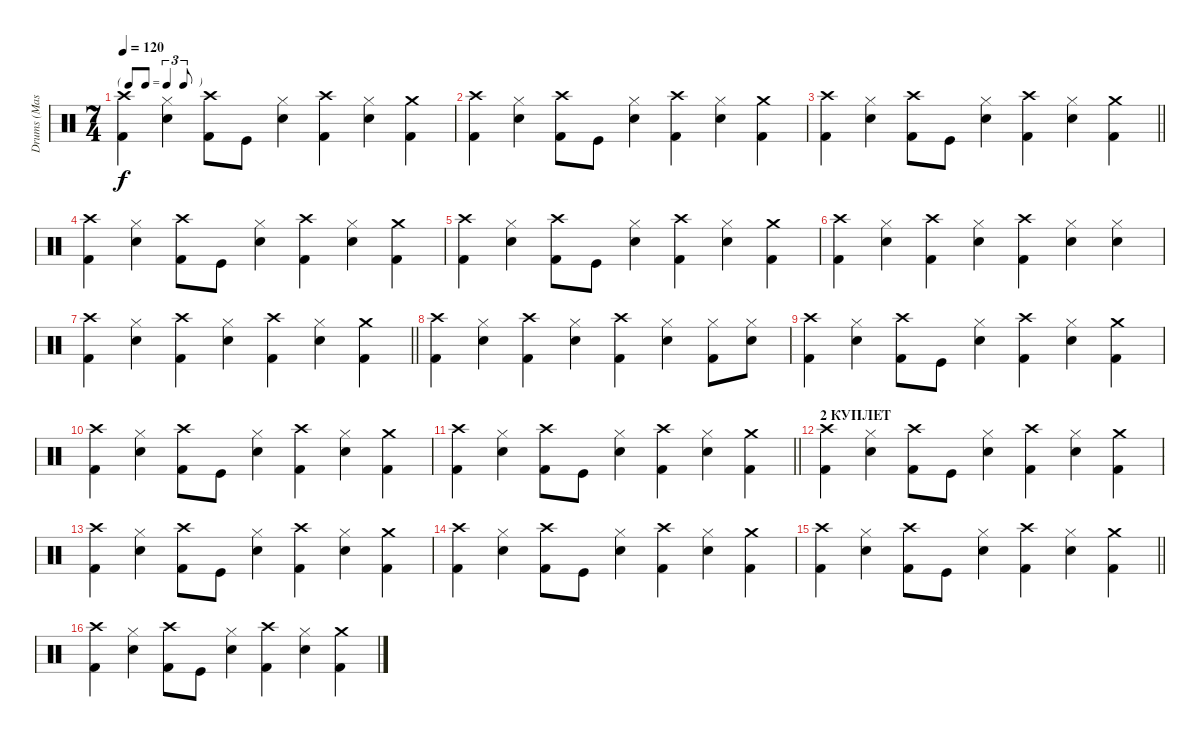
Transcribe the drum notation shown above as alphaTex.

\track ("Drums (Mason)" "Drums (Mas") {instrument percussion}
\staff {score}
\articulation defaults
\ts (7 4)
\tf triplet8th
\tempo 120
\clef neutral
\ks c
("Crash high (hit)" "Kick (hit) 2").4{dy f} ("Hi-Hat (closed)" "Electric Snare (hit)").4 ("Crash high (hit)" "Kick (hit) 2").8 "Kick (hit)".8 ("Hi-Hat (closed)" "Electric Snare (hit)").4 ("Crash high (hit)" "Kick (hit) 2").4 ("Hi-Hat (closed)" "Electric Snare (hit)").4 ("Crash medium (hit)" "Kick (hit) 2").4 |
("Crash high (hit)" "Kick (hit) 2").4 ("Hi-Hat (closed)" "Electric Snare (hit)").4 ("Crash high (hit)" "Kick (hit) 2").8 "Kick (hit)".8 ("Hi-Hat (closed)" "Electric Snare (hit)").4 ("Crash high (hit)" "Kick (hit) 2").4 ("Hi-Hat (closed)" "Electric Snare (hit)").4 ("Crash medium (hit)" "Kick (hit) 2").4 |
\barLineRight lightlight
("Crash high (hit)" "Kick (hit) 2").4 ("Hi-Hat (closed)" "Electric Snare (hit)").4 ("Crash high (hit)" "Kick (hit) 2").8 "Kick (hit)".8 ("Hi-Hat (closed)" "Electric Snare (hit)").4 ("Crash high (hit)" "Kick (hit) 2").4 ("Hi-Hat (closed)" "Electric Snare (hit)").4 ("Crash medium (hit)" "Kick (hit) 2").4 |
("Crash high (hit)" "Kick (hit) 2").4 ("Hi-Hat (closed)" "Electric Snare (hit)").4 ("Crash high (hit)" "Kick (hit) 2").8 "Kick (hit)".8 ("Hi-Hat (closed)" "Electric Snare (hit)").4 ("Crash high (hit)" "Kick (hit) 2").4 ("Hi-Hat (closed)" "Electric Snare (hit)").4 ("Crash medium (hit)" "Kick (hit) 2").4 |
("Crash high (hit)" "Kick (hit) 2").4 ("Hi-Hat (closed)" "Electric Snare (hit)").4 ("Crash high (hit)" "Kick (hit) 2").8 "Kick (hit)".8 ("Hi-Hat (closed)" "Electric Snare (hit)").4 ("Crash high (hit)" "Kick (hit) 2").4 ("Hi-Hat (closed)" "Electric Snare (hit)").4 ("Crash medium (hit)" "Kick (hit) 2").4 |
("Crash high (hit)" "Kick (hit) 2").4 ("Hi-Hat (closed)" "Electric Snare (hit)").4 ("Crash high (hit)" "Kick (hit) 2").4 ("Hi-Hat (closed)" "Electric Snare (hit)").4 ("Crash high (hit)" "Kick (hit) 2").4 ("Hi-Hat (closed)" "Electric Snare (hit)").4 ("Hi-Hat (closed)" "Electric Snare (hit)").4 |
\barLineRight lightlight
("Crash high (hit)" "Kick (hit) 2").4 ("Hi-Hat (closed)" "Electric Snare (hit)").4 ("Crash high (hit)" "Kick (hit) 2").4 ("Hi-Hat (closed)" "Electric Snare (hit)").4 ("Crash high (hit)" "Kick (hit) 2").4 ("Hi-Hat (closed)" "Electric Snare (hit)").4 ("Crash medium (hit)" "Kick (hit) 2").4 |
("Crash high (hit)" "Kick (hit) 2").4 ("Hi-Hat (closed)" "Electric Snare (hit)").4 ("Crash high (hit)" "Kick (hit) 2").4 ("Hi-Hat (closed)" "Electric Snare (hit)").4 ("Crash high (hit)" "Kick (hit) 2").4 ("Hi-Hat (closed)" "Electric Snare (hit)").4 ("Hi-Hat (closed)" "Kick (hit) 2").8 ("Hi-Hat (closed)" "Electric Snare (hit)").8 |
("Crash high (hit)" "Kick (hit) 2").4 ("Hi-Hat (closed)" "Electric Snare (hit)").4 ("Crash high (hit)" "Kick (hit) 2").8 "Kick (hit)".8 ("Hi-Hat (closed)" "Electric Snare (hit)").4 ("Crash high (hit)" "Kick (hit) 2").4 ("Hi-Hat (closed)" "Electric Snare (hit)").4 ("Crash medium (hit)" "Kick (hit) 2").4 |
("Crash high (hit)" "Kick (hit) 2").4 ("Hi-Hat (closed)" "Electric Snare (hit)").4 ("Crash high (hit)" "Kick (hit) 2").8 "Kick (hit)".8 ("Hi-Hat (closed)" "Electric Snare (hit)").4 ("Crash high (hit)" "Kick (hit) 2").4 ("Hi-Hat (closed)" "Electric Snare (hit)").4 ("Crash medium (hit)" "Kick (hit) 2").4 |
\barLineRight lightlight
("Crash high (hit)" "Kick (hit) 2").4 ("Hi-Hat (closed)" "Electric Snare (hit)").4 ("Crash high (hit)" "Kick (hit) 2").8 "Kick (hit)".8 ("Hi-Hat (closed)" "Electric Snare (hit)").4 ("Crash high (hit)" "Kick (hit) 2").4 ("Hi-Hat (closed)" "Electric Snare (hit)").4 ("Crash medium (hit)" "Kick (hit) 2").4 |
\section ("" "2 КУПЛЕТ")
("Crash high (hit)" "Kick (hit) 2").4 ("Hi-Hat (closed)" "Electric Snare (hit)").4 ("Crash high (hit)" "Kick (hit) 2").8 "Kick (hit)".8 ("Hi-Hat (closed)" "Electric Snare (hit)").4 ("Crash high (hit)" "Kick (hit) 2").4 ("Hi-Hat (closed)" "Electric Snare (hit)").4 ("Crash medium (hit)" "Kick (hit) 2").4 |
("Crash high (hit)" "Kick (hit) 2").4 ("Hi-Hat (closed)" "Electric Snare (hit)").4 ("Crash high (hit)" "Kick (hit) 2").8 "Kick (hit)".8 ("Hi-Hat (closed)" "Electric Snare (hit)").4 ("Crash high (hit)" "Kick (hit) 2").4 ("Hi-Hat (closed)" "Electric Snare (hit)").4 ("Crash medium (hit)" "Kick (hit) 2").4 |
("Crash high (hit)" "Kick (hit) 2").4 ("Hi-Hat (closed)" "Electric Snare (hit)").4 ("Crash high (hit)" "Kick (hit) 2").8 "Kick (hit)".8 ("Hi-Hat (closed)" "Electric Snare (hit)").4 ("Crash high (hit)" "Kick (hit) 2").4 ("Hi-Hat (closed)" "Electric Snare (hit)").4 ("Crash medium (hit)" "Kick (hit) 2").4 |
\barLineRight lightlight
("Crash high (hit)" "Kick (hit) 2").4 ("Hi-Hat (closed)" "Electric Snare (hit)").4 ("Crash high (hit)" "Kick (hit) 2").8 "Kick (hit)".8 ("Hi-Hat (closed)" "Electric Snare (hit)").4 ("Crash high (hit)" "Kick (hit) 2").4 ("Hi-Hat (closed)" "Electric Snare (hit)").4 ("Crash medium (hit)" "Kick (hit) 2").4 |
("Crash high (hit)" "Kick (hit) 2").4 ("Hi-Hat (closed)" "Electric Snare (hit)").4 ("Crash high (hit)" "Kick (hit) 2").8 "Kick (hit)".8 ("Hi-Hat (closed)" "Electric Snare (hit)").4 ("Crash high (hit)" "Kick (hit) 2").4 ("Hi-Hat (closed)" "Electric Snare (hit)").4 ("Crash medium (hit)" "Kick (hit) 2").4
